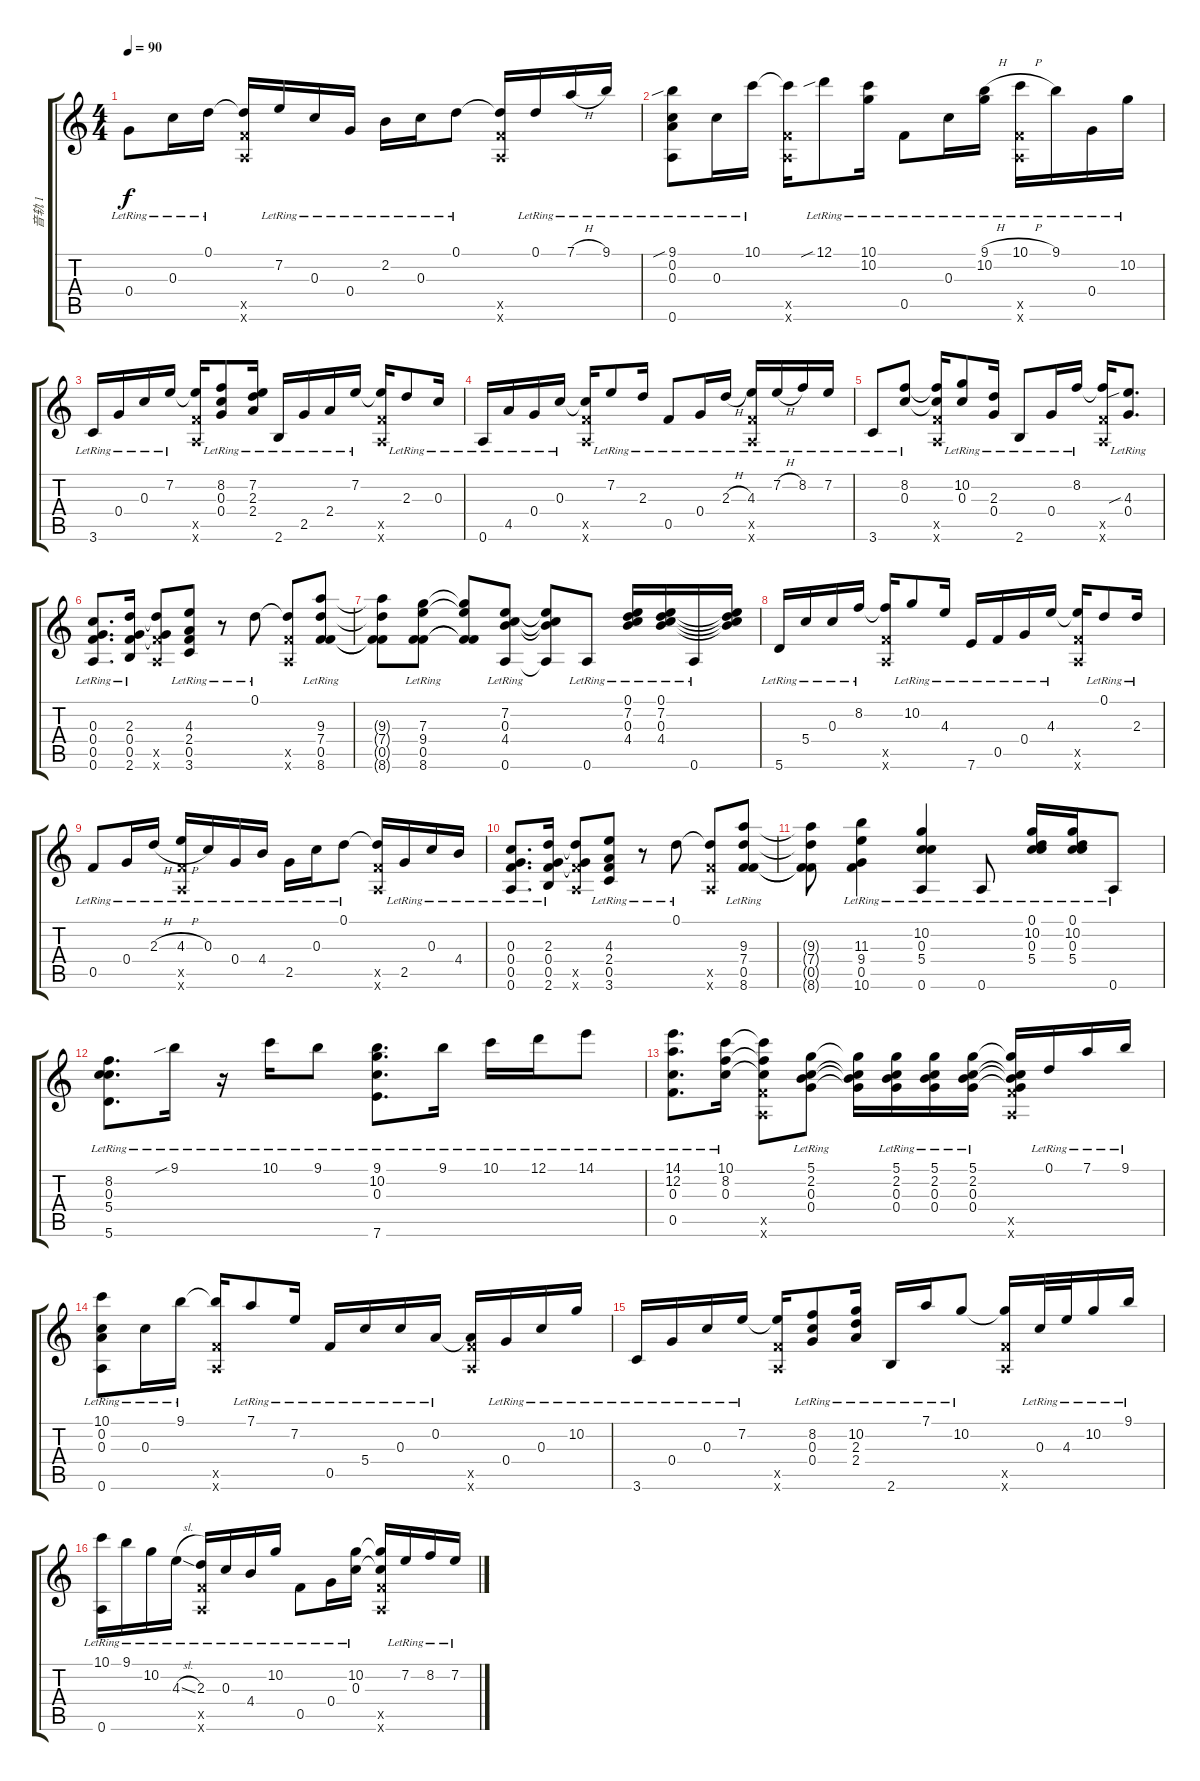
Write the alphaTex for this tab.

\track ("音轨 1" "音轨 1") {instrument acousticguitarsteel}
\staff {score tabs}
\tuning (D4 A3 C4 G3 F3 A2) {hide}
\ts (4 4)
\tempo 90
\clef g2
\ks c
0.4{lr}.8{dy f} 0.3{lr}.16 0.1{lr}.16 (0.1{t} 0.5{x} 0.6{x}).16 7.2{lr}.16 0.3{lr}.16 0.4{lr}.16 2.2{lr}.16 0.3{lr}.16 0.1{lr}.8 (0.1{t} 0.5{x} 0.6{x}).16 0.1{lr}.16 7.1{h lr}.16 9.1{lr}.16 |
(9.1{sib lr} 0.2{lr} 0.3{lr} 0.6{lr}).8 0.3{lr}.16 10.1{lr}.16 (10.1{t} 0.5{x} 0.6{x}).16 12.1{sib lr}.8 (10.1{lr} 10.2{lr}).16 0.5{lr}.8 0.3{lr}.16 (9.1{h lr} 10.2{lr}).16 (10.1{h lr} 0.5{x} 0.6{x}).16 9.1{lr}.16 0.4{lr}.16 10.2{lr}.16 |
3.6{lr}.16 0.4{lr}.16 0.3{lr}.16 7.2{lr}.16 (7.2{t} 0.5{x} 0.6{x}).16 (8.2{lr} 0.3{lr} 0.4{lr}).8 (7.2{lr} 2.3{lr} 2.4{lr}).16 2.6{lr}.16 2.5{lr}.16 2.4{lr}.16 7.2{lr}.16 (7.2{t} 0.5{x} 0.6{x}).16 2.3{lr}.8 0.3{lr}.16 |
0.6{lr}.16 4.5{lr}.16 0.4{lr}.16 0.3{lr}.16 (0.3{t} 0.5{x} 0.6{x}).16 7.2{lr}.8 2.3{lr}.16 0.5{lr}.8 0.4{lr}.16 2.3{h lr}.16 (4.3{lr} 0.5{x} 0.6{x}).16 7.2{h lr}.16 8.2{lr}.16 7.2{lr}.16 |
3.6{lr}.8 (8.2{lr} 0.3{lr}).8 (8.2{t} 0.3{t} 0.5{x} 0.6{x}).16 (10.2{lr} 0.3{lr}).8 (2.3{lr} 0.4{lr}).16 2.6{lr}.8 0.4{lr}.16 8.2{lr}.16 (8.2{t} 0.5{x} 0.6{x}).16 (4.3{sib lr} 0.4{lr}).8{d} |
(0.3{lr} 0.4{lr} 0.5{lr} 0.6{lr}).8{d} (2.3{lr} 0.4{lr} 0.5{lr} 2.6{lr}).16 (2.3{t} 0.4{t} 0.5{x} 0.6{x}).8 (4.3{lr} 2.4{lr} 0.5{lr} 3.6{lr}).8 r.8 0.1{lr}.8 (0.1{t} 0.5{x} 0.6{x}).8 (9.3{lr} 7.4{lr} 0.5{lr} 8.6{lr}).8 |
(9.3{t} 7.4{t} 0.5{t} 8.6{t}).8 (7.3{lr} 9.4{lr} 0.5{lr} 8.6{lr}).8 (7.3{t} 9.4{t} 0.5{t} 8.6{t}).8 (7.2{lr} 0.3{lr} 4.4{lr} 0.6{lr}).8 (7.2{t} 0.3{t} 4.4{t} 0.6{t}).8 0.6{lr}.8 (0.1{lr} 7.2{lr} 0.3{lr} 4.4{lr}).16 (0.1{lr} 7.2{lr} 0.3{lr} 4.4{lr}).16 0.6{lr}.16 (0.1{t} 7.2{t} 0.3{t} 4.4{t}).16 |
5.6{lr}.16 5.4{lr}.16 0.3{lr}.16 8.2{lr}.16 (8.2{t} 0.5{x} 0.6{x}).16 10.2{lr}.8 4.3{lr}.16 7.6{lr}.16 0.5{lr}.16 0.4{lr}.16 4.3{lr}.16 (4.3{t} 0.5{x} 0.6{x}).16 0.1{lr}.8 2.3{lr}.16 |
0.5{lr}.8 0.4{lr}.16 2.3{h lr}.16 (4.3{h lr} 0.5{x} 0.6{x}).16 0.3{lr}.16 0.4{lr}.16 4.4{lr}.16 2.5{lr}.16 0.3{lr}.16 0.1{lr}.8 (0.1{t} 0.5{x} 0.6{x}).16 2.5{lr}.16 0.3{lr}.16 4.4{lr}.16 |
(0.3{lr} 0.4{lr} 0.5{lr} 0.6{lr}).8{d} (2.3{lr} 0.4{lr} 0.5{lr} 2.6{lr}).16 (2.3{t} 0.4{t} 0.5{x} 0.6{x}).8 (4.3{lr} 2.4{lr} 0.5{lr} 3.6{lr}).8 r.8 0.1{lr}.8 (0.1{t} 0.5{x} 0.6{x}).8 (9.3{lr} 7.4{lr} 0.5{lr} 8.6{lr}).8 |
(9.3{t} 7.4{t} 0.5{t} 8.6{t}).8 (11.3{lr} 9.4{lr} 0.5{lr} 10.6{lr}).4 (10.2{lr} 0.3{lr} 5.4{lr} 0.6{lr}).4 0.6{lr}.8 (0.1{lr} 10.2{lr} 0.3{lr} 5.4{lr}).16 (0.1{lr} 10.2{lr} 0.3{lr} 5.4{lr}).16 0.6{lr}.8 |
(8.2{lr} 0.3{lr} 5.4{lr} 5.6{lr}).8{d} 9.1{sib lr}.16 r.16 10.1{lr}.16 9.1{lr}.8 (9.1{lr} 10.2{lr} 0.3{lr} 7.6{lr}).8{d} 9.1{lr}.16 10.1{lr}.16 12.1{lr}.16 14.1{lr}.8 |
(14.1{lr} 12.2{lr} 0.3{lr} 0.5{lr}).8{d} (10.1{lr} 8.2{lr} 0.3{lr}).16 (10.1{t} 8.2{t} 0.3{t} 0.5{x} 0.6{x}).8 (5.1{lr} 2.2{lr} 0.3{lr} 0.4{lr}).8 (5.1{t} 2.2{t} 0.3{t} 0.4{t}).16 (5.1{lr} 2.2{lr} 0.3{lr} 0.4{lr}).16 (5.1{lr} 2.2{lr} 0.3{lr} 0.4{lr}).16 (5.1{lr} 2.2{lr} 0.3{lr} 0.4{lr}).16 (5.1{t} 2.2{t} 0.3{t} 0.4{t} 0.5{x} 0.6{x}).16 0.1{lr}.16 7.1{lr}.16 9.1{lr}.16 |
(10.1{lr} 0.2{lr} 0.3{lr} 0.6{lr}).8 0.3{lr}.16 9.1{lr}.16 (9.1{t} 0.5{x} 0.6{x}).16 7.1{lr}.8 7.2{lr}.16 0.5{lr}.16 5.4{lr}.16 0.3{lr}.16 0.2{lr}.16 (0.2{t} 0.5{x} 0.6{x}).16 0.4{lr}.16 0.3{lr}.16 10.2{lr}.16 |
3.6{lr}.16 0.4{lr}.16 0.3{lr}.16 7.2{lr}.16 (7.2{t} 0.5{x} 0.6{x}).16 (8.2{lr} 0.3{lr} 0.4{lr}).8 (10.2{lr} 2.3{lr} 2.4{lr}).16 2.6{lr}.16 7.1{lr}.16 10.2{lr}.8 (10.2{t} 0.5{x} 0.6{x}).16 0.3{lr}.32 4.3{lr}.32 10.2{lr}.16 9.1{lr}.16 |
(10.1{lr} 0.6{lr}).16 9.1{lr}.16 10.2{lr}.16 4.3{sl lr}.16 (2.3{lr} 0.5{x} 0.6{x}).16 0.3{lr}.16 4.4{lr}.16 10.2{lr}.16 0.5{lr}.8 0.4{lr}.16 (10.2{lr} 0.3{lr}).16 (10.2{t} 0.3{t} 0.5{x} 0.6{x}).16 7.2{lr}.16 8.2{lr}.16 7.2{lr}.16
